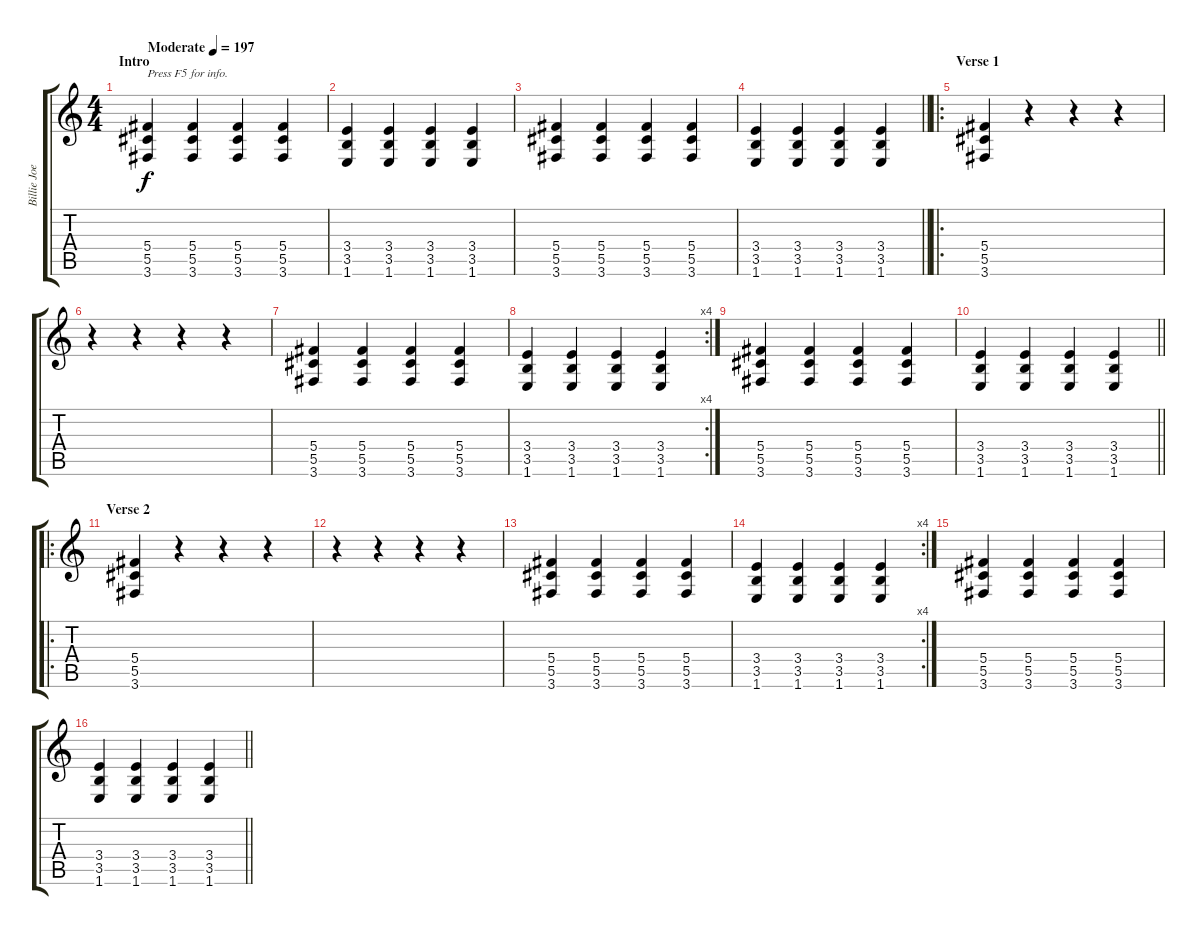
\track ("Billie Joe Armstrong" "Billie Joe") {instrument overdrivenguitar}
\staff {score tabs}
\tuning (Eb4 Bb3 Gb3 Db3 Ab2 Eb2) {hide}
\ts (4 4)
\section ("" "Intro")
\tempo (197 "Moderate")
\clef g2
\ks c
(5.4 5.5 3.6).4{txt "Press F5 for info." dy f instrument overdrivenguitar} (5.4 5.5 3.6).4 (5.4 5.5 3.6).4 (5.4 5.5 3.6).4 |
(3.4 3.5 1.6).4 (3.4 3.5 1.6).4 (3.4 3.5 1.6).4 (3.4 3.5 1.6).4 |
(5.4 5.5 3.6).4 (5.4 5.5 3.6).4 (5.4 5.5 3.6).4 (5.4 5.5 3.6).4 |
\barLineRight lightlight
(3.4 3.5 1.6).4 (3.4 3.5 1.6).4 (3.4 3.5 1.6).4 (3.4 3.5 1.6).4 |
\ro
\section ("" "Verse 1")
(5.4 5.5 3.6).4 r.4 r.4 r.4 |
r.4 r.4 r.4 r.4 |
(5.4 5.5 3.6).4 (5.4 5.5 3.6).4 (5.4 5.5 3.6).4 (5.4 5.5 3.6).4 |
\rc 4
(3.4 3.5 1.6).4 (3.4 3.5 1.6).4 (3.4 3.5 1.6).4 (3.4 3.5 1.6).4 |
(5.4 5.5 3.6).4 (5.4 5.5 3.6).4 (5.4 5.5 3.6).4 (5.4 5.5 3.6).4 |
\barLineRight lightlight
(3.4 3.5 1.6).4 (3.4 3.5 1.6).4 (3.4 3.5 1.6).4 (3.4 3.5 1.6).4 |
\ro
\section ("" "Verse 2")
(5.4 5.5 3.6).4 r.4 r.4 r.4 |
r.4 r.4 r.4 r.4 |
(5.4 5.5 3.6).4 (5.4 5.5 3.6).4 (5.4 5.5 3.6).4 (5.4 5.5 3.6).4 |
\rc 4
(3.4 3.5 1.6).4 (3.4 3.5 1.6).4 (3.4 3.5 1.6).4 (3.4 3.5 1.6).4 |
(5.4 5.5 3.6).4 (5.4 5.5 3.6).4 (5.4 5.5 3.6).4 (5.4 5.5 3.6).4 |
\barLineRight lightlight
(3.4 3.5 1.6).4 (3.4 3.5 1.6).4 (3.4 3.5 1.6).4 (3.4 3.5 1.6).4
